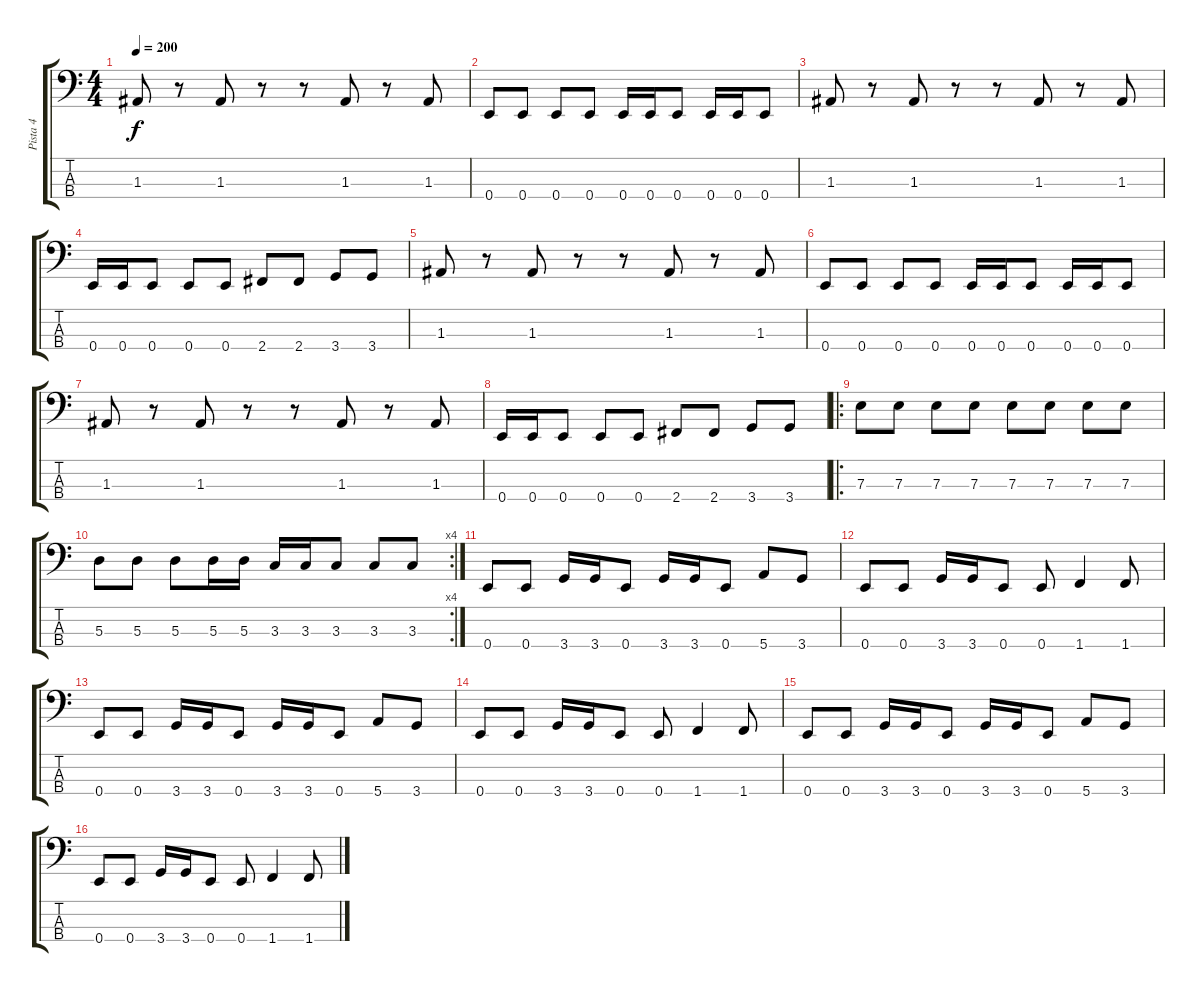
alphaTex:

\track ("Pista 4" "Pista 4") {instrument electricbassfinger}
\staff {score tabs}
\tuning (G2 D2 A1 E1) {hide}
\ts (4 4)
\tempo 200
\clef f4
\ks c
1.3.8{dy f} r.8 1.3.8 r.8 r.8 1.3.8 r.8 1.3.8 |
0.4.8 0.4.8 0.4.8 0.4.8 0.4.16 0.4.16 0.4.8 0.4.16 0.4.16 0.4.8 |
1.3.8 r.8 1.3.8 r.8 r.8 1.3.8 r.8 1.3.8 |
0.4.16 0.4.16 0.4.8 0.4.8 0.4.8 2.4.8 2.4.8 3.4.8 3.4.8 |
1.3.8 r.8 1.3.8 r.8 r.8 1.3.8 r.8 1.3.8 |
0.4.8 0.4.8 0.4.8 0.4.8 0.4.16 0.4.16 0.4.8 0.4.16 0.4.16 0.4.8 |
1.3.8 r.8 1.3.8 r.8 r.8 1.3.8 r.8 1.3.8 |
0.4.16 0.4.16 0.4.8 0.4.8 0.4.8 2.4.8 2.4.8 3.4.8 3.4.8 |
\ro
7.3.8 7.3.8 7.3.8 7.3.8 7.3.8 7.3.8 7.3.8 7.3.8 |
\rc 4
5.3.8 5.3.8 5.3.8 5.3.16 5.3.16 3.3.16 3.3.16 3.3.8 3.3.8 3.3.8 |
0.4.8 0.4.8 3.4.16 3.4.16 0.4.8 3.4.16 3.4.16 0.4.8 5.4.8 3.4.8 |
0.4.8 0.4.8 3.4.16 3.4.16 0.4.8 0.4.8 1.4.4 1.4.8 |
0.4.8 0.4.8 3.4.16 3.4.16 0.4.8 3.4.16 3.4.16 0.4.8 5.4.8 3.4.8 |
0.4.8 0.4.8 3.4.16 3.4.16 0.4.8 0.4.8 1.4.4 1.4.8 |
0.4.8 0.4.8 3.4.16 3.4.16 0.4.8 3.4.16 3.4.16 0.4.8 5.4.8 3.4.8 |
0.4.8 0.4.8 3.4.16 3.4.16 0.4.8 0.4.8 1.4.4 1.4.8
